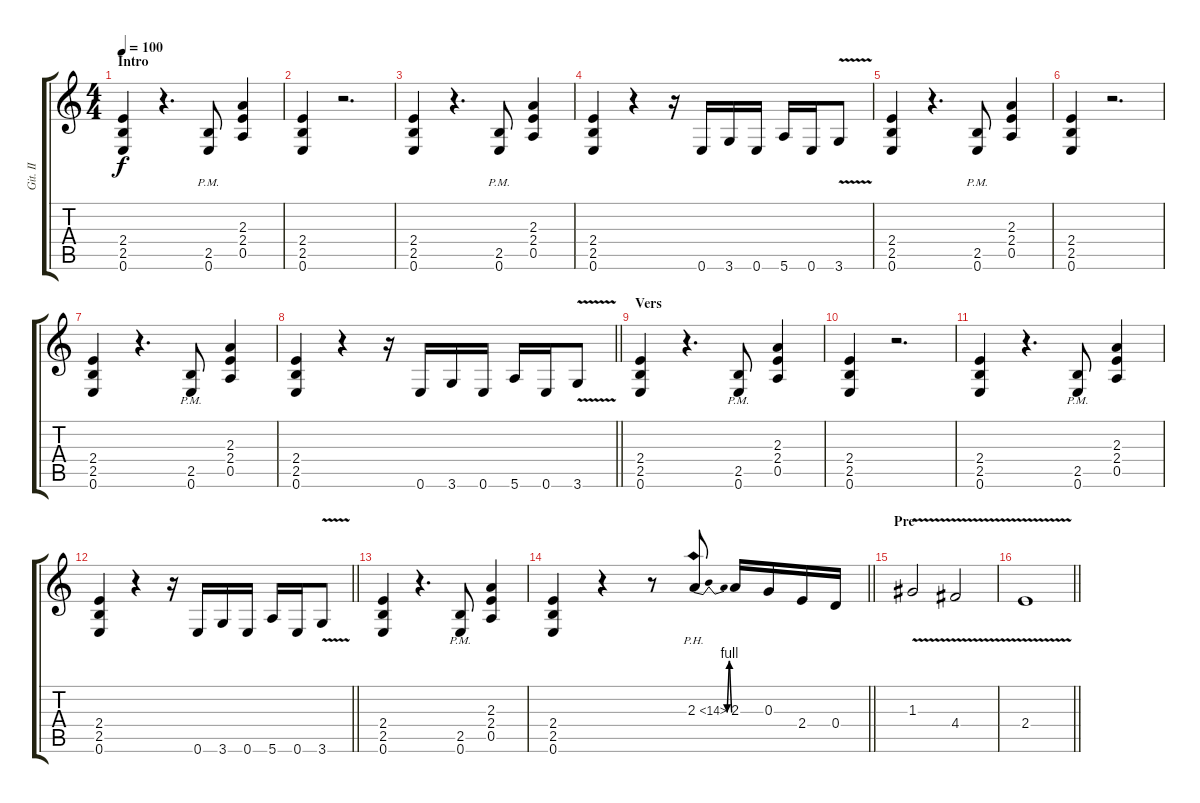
\track ("Git. II" "Git. II") {instrument distortionguitar}
\staff {score tabs}
\tuning (E4 B3 G3 D3 A2 E2) {hide}
\ts (4 4)
\section ("" "Intro")
\tempo 100
\clef g2
\ks c
(2.4 2.5 0.6).4{dy f instrument distortionguitar} r.4{d} (2.5{pm} 0.6{pm}).8 (2.3 2.4 0.5).4 |
(2.4 2.5 0.6).4 r.2{d} |
(2.4 2.5 0.6).4 r.4{d} (2.5{pm} 0.6{pm}).8 (2.3 2.4 0.5).4 |
(2.4 2.5 0.6).4 r.4 r.16 0.6.16 3.6.16 0.6.16 5.6.16 0.6.16 3.6{v}.8 |
(2.4 2.5 0.6).4 r.4{d} (2.5{pm} 0.6{pm}).8 (2.3 2.4 0.5).4 |
(2.4 2.5 0.6).4 r.2{d} |
(2.4 2.5 0.6).4 r.4{d} (2.5{pm} 0.6{pm}).8 (2.3 2.4 0.5).4 |
\barLineRight lightlight
(2.4 2.5 0.6).4 r.4 r.16 0.6.16 3.6.16 0.6.16 5.6.16 0.6.16 3.6{v}.8 |
\section ("" "Vers")
(2.4 2.5 0.6).4 r.4{d} (2.5{pm} 0.6{pm}).8 (2.3 2.4 0.5).4 |
(2.4 2.5 0.6).4 r.2{d} |
(2.4 2.5 0.6).4 r.4{d} (2.5{pm} 0.6{pm}).8 (2.3 2.4 0.5).4 |
\barLineRight lightlight
(2.4 2.5 0.6).4 r.4 r.16 0.6.16 3.6.16 0.6.16 5.6.16 0.6.16 3.6{v}.8 |
(2.4 2.5 0.6).4 r.4{d} (2.5{pm} 0.6{pm}).8 (2.3 2.4 0.5).4 |
\barLineRight lightlight
(2.4 2.5 0.6).4 r.4 r.8 2.3{be (bendrelease 0 0 45 4 45 4 60 0) ph 12}.8 2.3.16 0.3.16 2.4.16 0.4.16 |
\section ("" "Pre")
1.3{v}.2 4.4{v}.2 |
\barLineRight lightlight
2.4{v}.1
